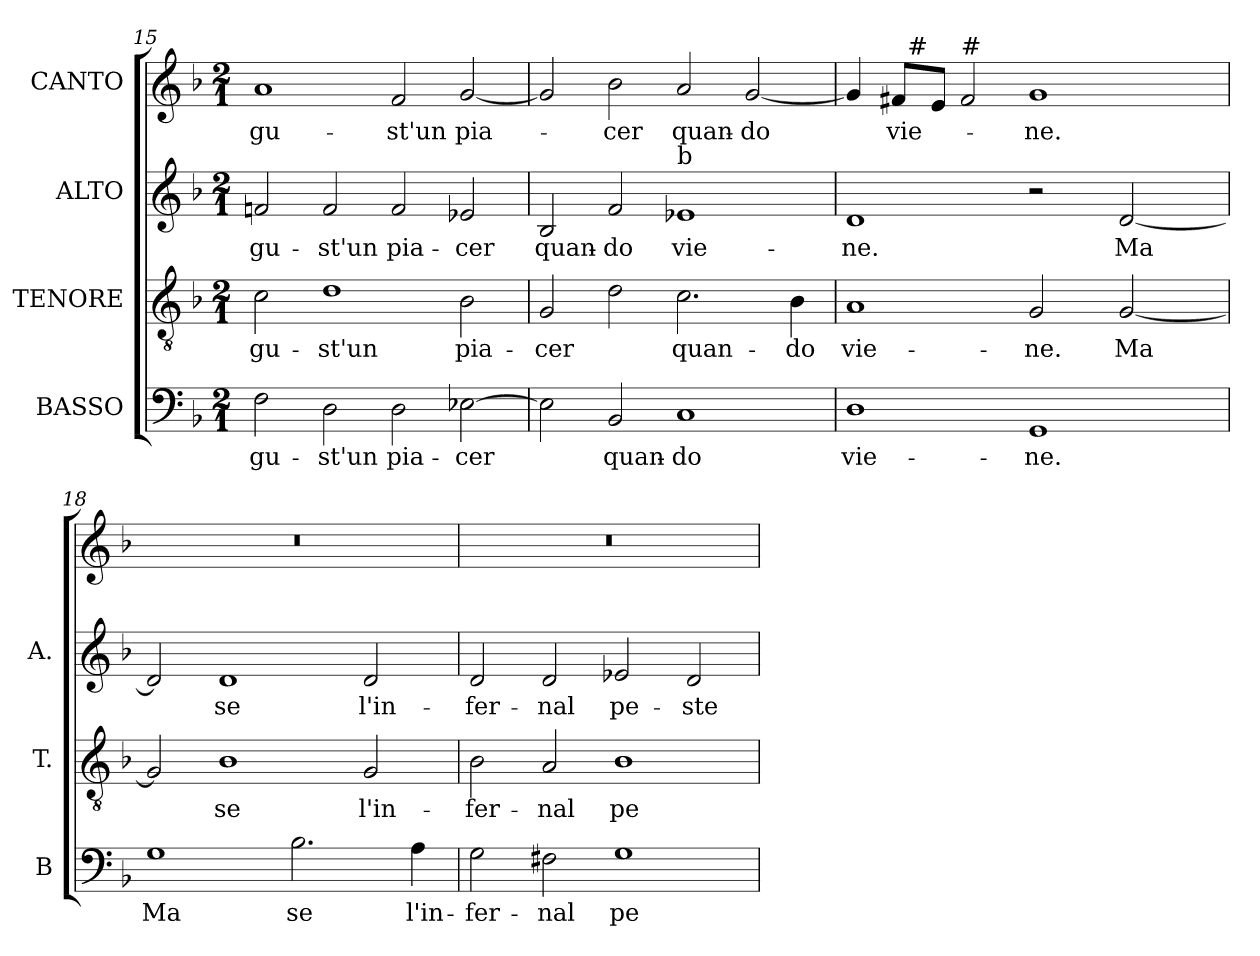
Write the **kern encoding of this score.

**kern	**text	**kern	**text	**kern	**text	**kern	**text
*part4	*part4	*part3	*part3	*part2	*part2	*part1	*part1
*staff4	*staff4	*staff3	*staff3	*staff2	*staff2	*staff1	*staff1
*I"BASSO	*	*I"TENORE	*	*I"ALTO	*	*I"CANTO	*
*I'B	*	*I'T.	*	*I'A.	*	*	*
*clefF4	*	*clefGv2	*	*clefG2	*	*clefG2	*
*	*	*ITrd7c12	*	*	*	*	*
*k[b-]	*	*k[b-]	*	*k[b-]	*	*k[b-]	*
*F:	*	*F:	*	*F:	*	*F:	*
*M2/1	*	*M2/1	*	*M2/1	*	*M2/1	*
=15	=15	=15	=15	=15	=15	=15	=15
!	!LO:LY:b:color=#000000	!	!	!	!	!	!
!	!	!	!LO:LY:b:color=#000000	!	!	!	!
!	!	!	!	!	!LO:LY:b:color=#000000	!	!
!	!	!	!	!	!	!	!LO:LY:b:color=#000000
2Fi\	gu-	2Ci\	gu-	2fni/	gu-	1ai	gu-
!	!LO:LY:b:color=#000000	!	!	!	!	!	!
!	!	!	!LO:LY:b:color=#000000	!	!	!	!
!	!	!	!	!	!LO:LY:b:color=#000000	!	!
2Di\	-st'un	1Di	-st'un	2fi/	-st'un	.	.
!	!LO:LY:b:color=#000000	!	!	!	!	!	!
!	!	!	!	!	!LO:LY:b:color=#000000	!	!
!	!	!	!	!	!	!	!LO:LY:b:color=#000000
2Di\	pia-	.	.	2fi/	pia-	2fi/	-st'un
!	!LO:LY:b:color=#000000	!	!	!	!	!	!
!	!	!	!LO:LY:b:color=#000000	!	!	!	!
!	!	!	!	!	!LO:LY:b:color=#000000	!	!
!	!	!	!	!	!	!	!LO:LY:b:color=#000000
[>2E-Xi\	-cer	2BB-i\	pia-	2e-Xi/	-cer	[<2gi/	pia-
=16	=16	=16	=16	=16	=16	=16	=16
!	!	!	!LO:LY:b:color=#000000	!	!	!	!
!	!	!	!	!	!LO:LY:b:color=#000000	!	!
2E-i\]	.	2GGi/	-cer	2B-i/	quan-	2gi/]	.
!	!LO:LY:b:color=#000000	!	!	!	!	!	!
!	!	!	!	!	!LO:LY:b:color=#000000	!	!
!	!	!	!	!	!	!	!LO:LY:b:color=#000000
2BB-i/	quan-	2Di\	.	2fi/	-do	2b-i\	-cer
!	!LO:LY:b:color=#000000	!	!	!	!	!	!
!	!	!	!LO:LY:b:color=#000000	!	!	!	!
!	!	!	!	!	!LO:LY:b:color=#000000	!	!
!	!	!	!	!LO:TX:a:t=b	!	!	!
!	!	!	!	!	!	!	!LO:LY:b:color=#000000
1Ci	-do	2.Ci\	quan-	1e-i	vie-	2ai/	quan-
!	!	!	!	!	!	!	!LO:LY:b:color=#000000
.	.	.	.	.	.	[<2gi/	-do
!	!	!	!LO:LY:b:color=#000000	!	!	!	!
.	.	4BB-i\	-do	.	.	.	.
!!LO:LB:g=z
=17	=17	=17	=17	=17	=17	=17	=17
!	!LO:LY:b:color=#000000	!	!	!	!	!	!
!	!	!	!LO:LY:b:color=#000000	!	!	!	!
!	!	!	!	!	!LO:LY:b:color=#000000	!	!
*	*	*	*	*	*	*^	*
1Di	vie-	1AAi	vie-	1di	-ne.	4gi/]	4ryy	.
!	!	!	!	!	!	!	!	!LO:LY:b:color=#000000
.	.	.	.	.	.	8f#i/L	32ryy	vie-
.	.	.	.	.	.	.	256ryy	.
!	!	!	!	!	!	!	!LO:TX:a:t=#	!
.	.	.	.	.	.	.	1ryy	.
.	.	.	.	.	.	8ei/J	.	.
!	!	!	!	!	!	!LO:TX:a:t=#	!	!
.	.	.	.	.	.	2f#i/	.	.
!	!LO:LY:b:color=#000000	!	!	!	!	!	!	!
!	!	!	!LO:LY:b:color=#000000	!	!	!	!	!
!	!	!	!	!	!	!	!	!LO:LY:b:color=#000000
1GGi	-ne.	2GGi/	-ne.	2r	.	1gi	.	-ne.
.	.	.	.	.	.	.	2ryy	.
!	!	!	!LO:LY:b:color=#000000	!	!	!	!	!
!	!	!	!	!	!LO:LY:b:color=#000000	!	!	!
.	.	[<2GGi/	Ma	[<2di/	Ma	.	.	.
.	.	.	.	.	.	.	8ryy	.
.	.	.	.	.	.	.	16ryy	.
.	.	.	.	.	.	.	64..ryy	.
*	*	*	*	*	*	*v	*v	*
=18	=18	=18	=18	=18	=18	=18	=18
*	*	*	*	*	*	*^	*
!	!LO:LY:b:color=#000000	!	!	!	!	!LO:N:vis=1	!	!
*	*	*	*	*	*	*v	*v	*
1Gi	Ma	2GGi/]	.	2di/]	.	0r	.
!	!	!	!LO:LY:b:color=#000000	!	!	!	!
!	!	!	!	!	!LO:LY:b:color=#000000	!	!
.	.	1BB-i	se	1di	se	.	.
!	!LO:LY:b:color=#000000	!	!	!	!	!	!
2.B-i\	se	.	.	.	.	.	.
!	!	!	!LO:LY:b:color=#000000	!	!	!	!
!	!	!	!	!	!LO:LY:b:color=#000000	!	!
.	.	2GGi/	l'in-	2di/	l'in-	.	.
!	!LO:LY:b:color=#000000	!	!	!	!	!	!
4Ai\	l'in-	.	.	.	.	.	.
=19	=19	=19	=19	=19	=19	=19	=19
!	!LO:LY:b:color=#000000	!	!	!	!	!	!
!	!	!	!LO:LY:b:color=#000000	!	!	!	!
!	!	!	!	!	!LO:LY:b:color=#000000	!LO:N:vis=1	!
2Gi\	-fer-	2BB-i\	-fer-	2di/	-fer-	0r	.
!	!LO:LY:b:color=#000000	!	!	!	!	!	!
!	!	!	!LO:LY:b:color=#000000	!	!	!	!
!	!	!	!	!	!LO:LY:b:color=#000000	!	!
2F#Xi\	-nal	2AAi/	-nal	2di/	-nal	.	.
!	!LO:LY:b:color=#000000	!	!	!	!	!	!
!	!	!	!LO:LY:b:color=#000000	!	!	!	!
!	!	!	!	!	!LO:LY:b:color=#000000	!	!
1Gi	pe-	1BB-i	pe-	2e-Xi/	pe-	.	.
!	!	!	!	!	!LO:LY:b:color=#000000	!	!
.	.	.	.	2di/	-ste	.	.
=	=	=	=	=	=	=	=
*-	*-	*-	*-	*-	*-	*-	*-
